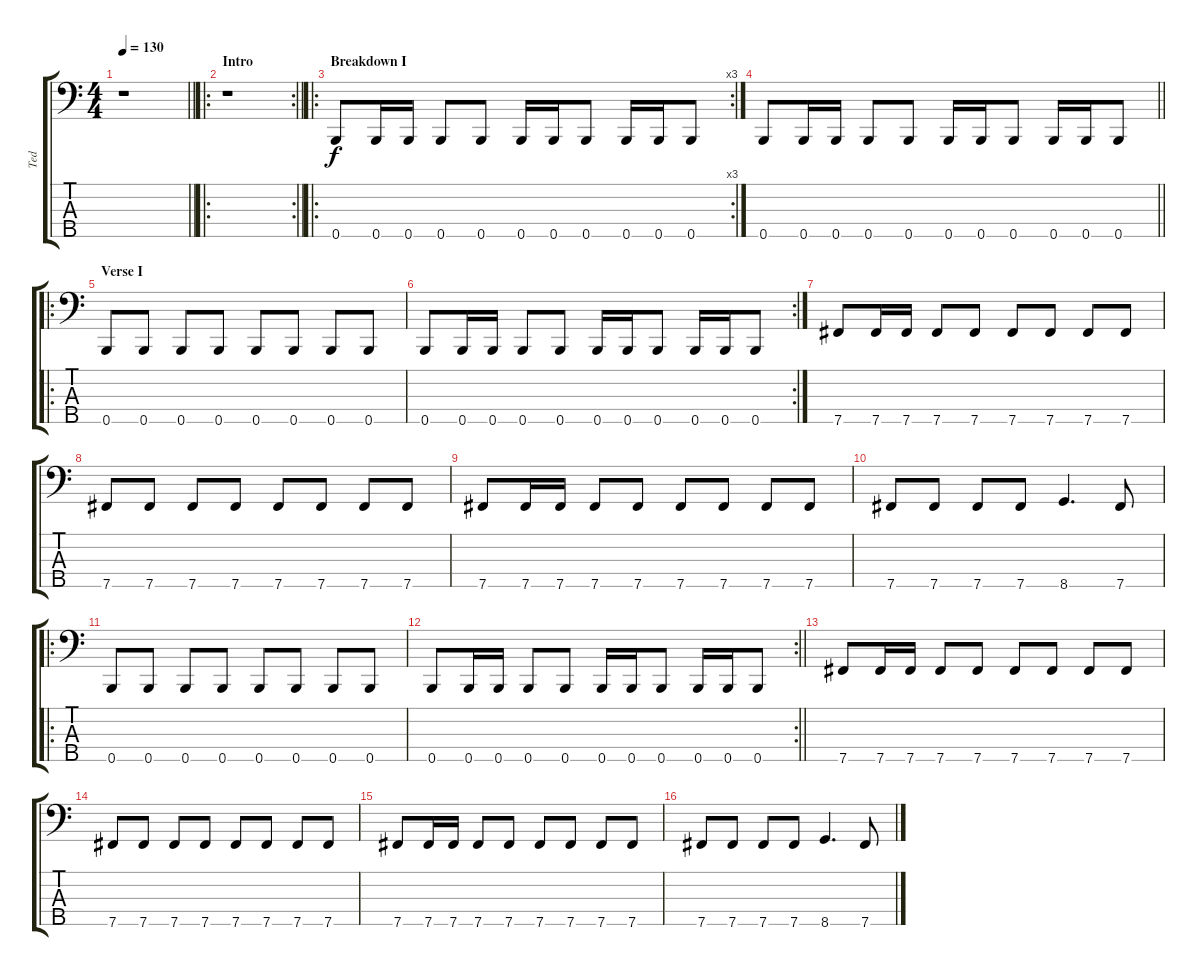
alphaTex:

\track ("Ted" "Ted") {instrument electricbassfinger}
\staff {score tabs}
\tuning (G2 D2 A1 E1 B0) {hide}
\ts (4 4)
\tempo 130
\clef f4
\barLineRight lightlight
\ks c
r.1{dy f instrument electricbassfinger} |
\ro
\rc 2
\section ("" "Intro")
\barLineRight lightlight
r.1 |
\ro
\rc 3
\section ("" "Breakdown I")
0.5.8 0.5.16 0.5.16 0.5.8 0.5.8 0.5.16 0.5.16 0.5.8 0.5.16 0.5.16 0.5.8 |
\barLineRight lightlight
0.5.8 0.5.16 0.5.16 0.5.8 0.5.8 0.5.16 0.5.16 0.5.8 0.5.16 0.5.16 0.5.8 |
\ro
\section ("" "Verse I")
0.5.8 0.5.8 0.5.8 0.5.8 0.5.8 0.5.8 0.5.8 0.5.8 |
\rc 2
0.5.8 0.5.16 0.5.16 0.5.8 0.5.8 0.5.16 0.5.16 0.5.8 0.5.16 0.5.16 0.5.8 |
7.5.8 7.5.16 7.5.16 7.5.8 7.5.8 7.5.8 7.5.8 7.5.8 7.5.8 |
7.5.8 7.5.8 7.5.8 7.5.8 7.5.8 7.5.8 7.5.8 7.5.8 |
7.5.8 7.5.16 7.5.16 7.5.8 7.5.8 7.5.8 7.5.8 7.5.8 7.5.8 |
7.5.8 7.5.8 7.5.8 7.5.8 8.5.4{d} 7.5.8 |
\ro
0.5.8 0.5.8 0.5.8 0.5.8 0.5.8 0.5.8 0.5.8 0.5.8 |
\rc 2
\barLineRight lightlight
0.5.8 0.5.16 0.5.16 0.5.8 0.5.8 0.5.16 0.5.16 0.5.8 0.5.16 0.5.16 0.5.8 |
7.5.8 7.5.16 7.5.16 7.5.8 7.5.8 7.5.8 7.5.8 7.5.8 7.5.8 |
7.5.8 7.5.8 7.5.8 7.5.8 7.5.8 7.5.8 7.5.8 7.5.8 |
7.5.8 7.5.16 7.5.16 7.5.8 7.5.8 7.5.8 7.5.8 7.5.8 7.5.8 |
7.5.8 7.5.8 7.5.8 7.5.8 8.5.4{d} 7.5.8
